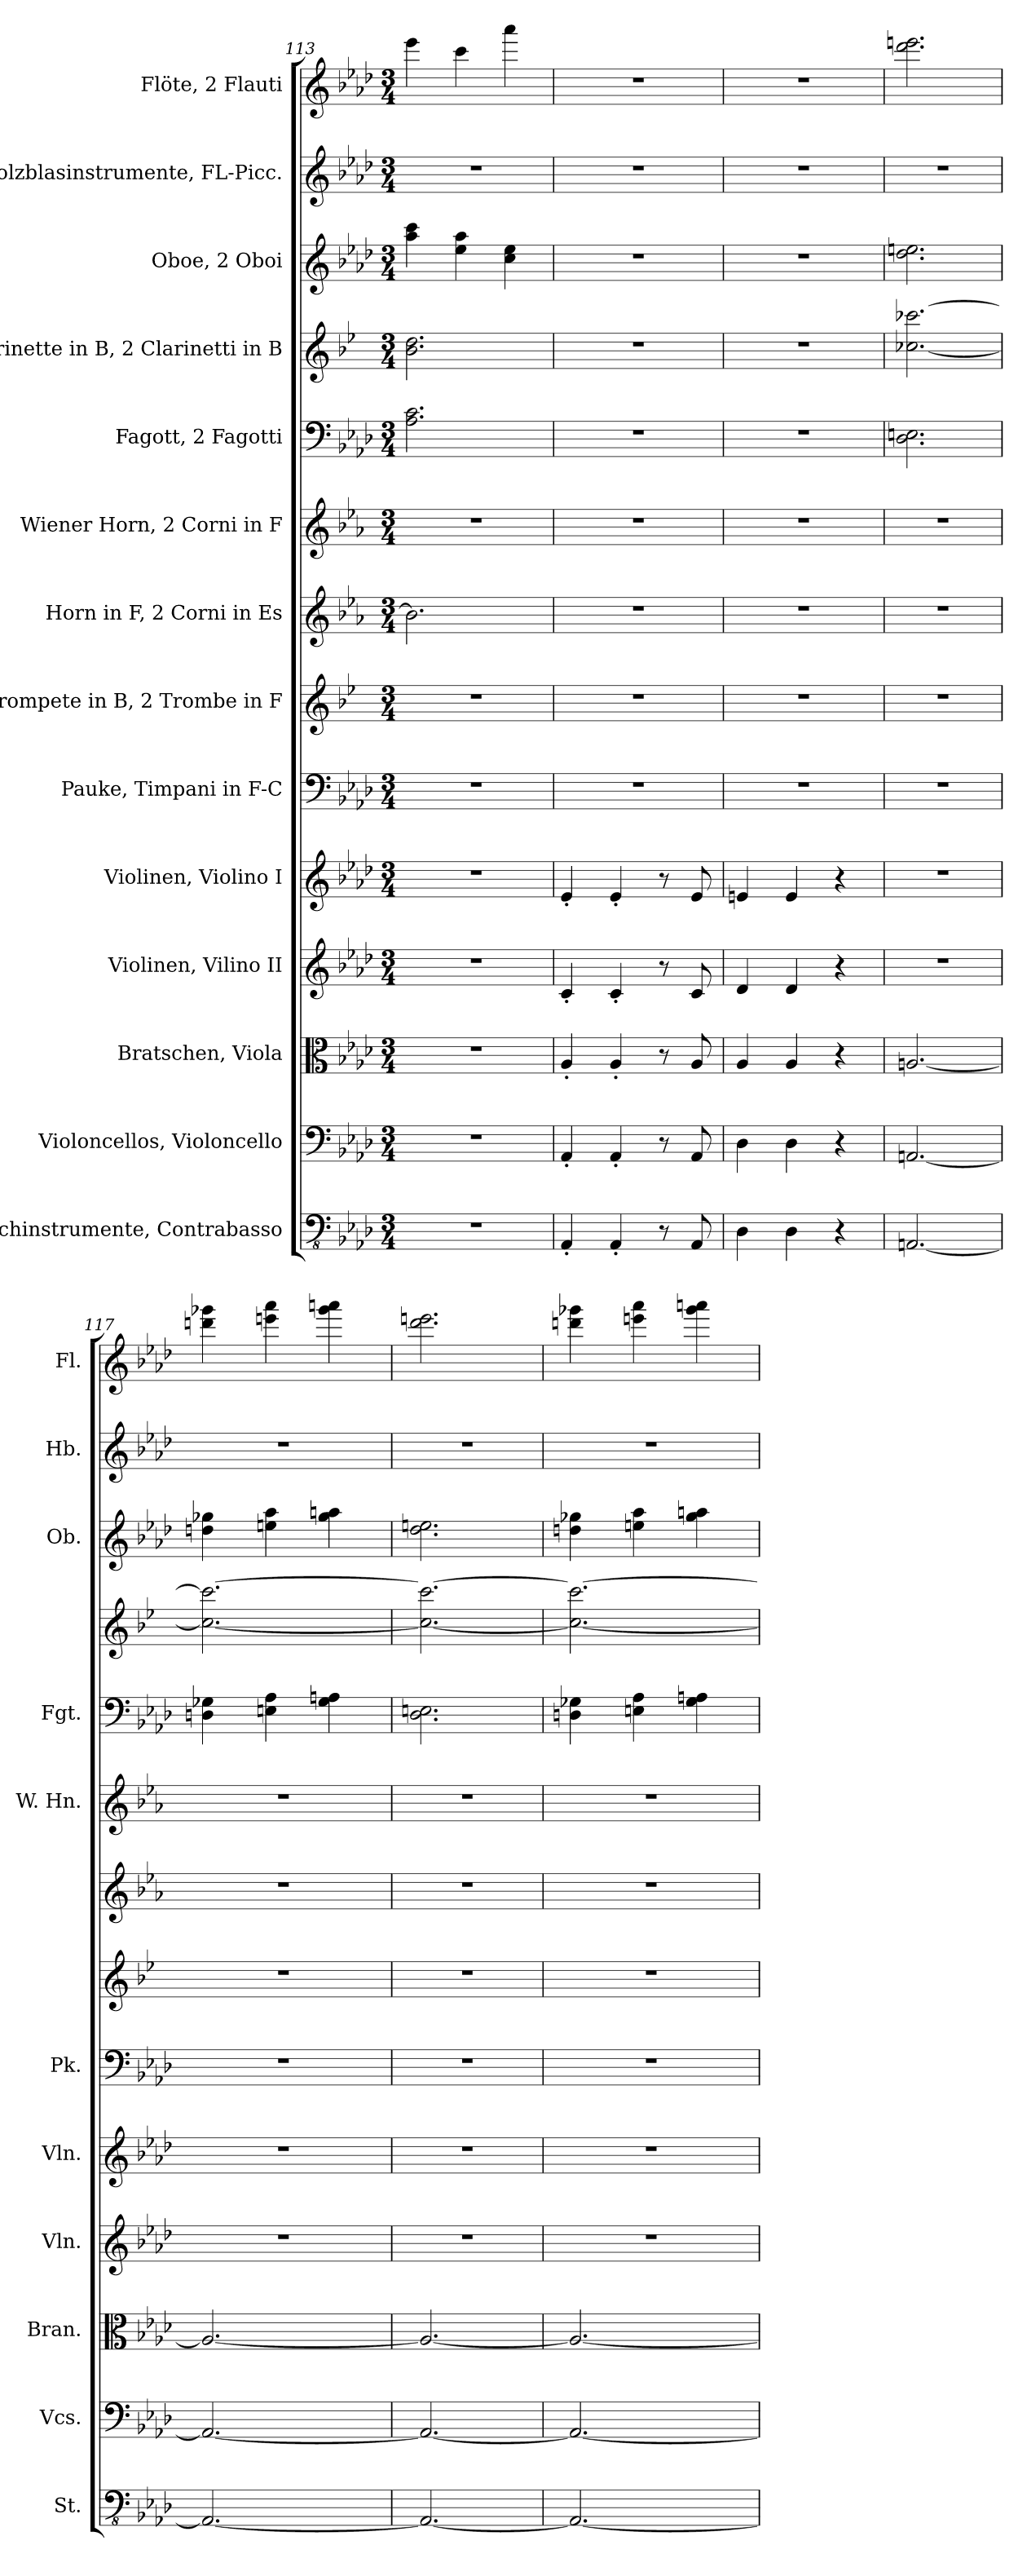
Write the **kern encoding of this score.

**kern	**kern	**kern	**kern	**kern	**kern	**kern	**kern	**kern	**kern	**kern	**kern	**kern	**kern
*part14	*part13	*part12	*part11	*part10	*part9	*part8	*part7	*part6	*part5	*part4	*part3	*part2	*part1
*staff14	*staff13	*staff12	*staff11	*staff10	*staff9	*staff8	*staff7	*staff6	*staff5	*staff4	*staff3	*staff2	*staff1
*I"Streichinstrumente, Contrabasso	*I"Violoncellos, Violoncello	*I"Bratschen, Viola	*I"Violinen, Vilino II	*I"Violinen, Violino I	*I"Pauke, Timpani in F-C	*I"Trompete in B, 2 Trombe in F	*I"Horn in F, 2 Corni in Es	*I"Wiener Horn, 2 Corni in F	*I"Fagott, 2 Fagotti	*I"Klarinette in B, 2 Clarinetti in B	*I"Oboe, 2 Oboi	*I"Holzblasinstrumente, FL-Picc.	*I"Flöte, 2 Flauti
*I'St.	*I'Vcs.	*I'Bran.	*I'Vln.	*I'Vln.	*I'Pk.	*	*	*I'W. Hn.	*I'Fgt.	*	*I'Ob.	*I'Hb.	*I'Fl.
*clefFv4	*clefF4	*clefC3	*clefG2	*clefG2	*clefF4	*clefG2	*clefG2	*clefG2	*clefF4	*clefG2	*clefG2	*clefG2	*clefG2
*	*	*	*	*	*	*ITrd1c2	*ITrd4c7	*ITrd4c7	*	*ITrd1c2	*	*	*
*k[b-e-a-d-]	*k[b-e-a-d-]	*k[b-e-a-d-]	*k[b-e-a-d-]	*k[b-e-a-d-]	*k[b-e-a-d-]	*k[b-e-a-d-]	*k[b-e-a-d-]	*k[b-e-a-d-]	*k[b-e-a-d-]	*k[b-e-a-d-]	*k[b-e-a-d-]	*k[b-e-a-d-]	*k[b-e-a-d-]
*M3/4	*M3/4	*M3/4	*M3/4	*M3/4	*M3/4	*M3/4	*M3/4	*M3/4	*M3/4	*M3/4	*M3/4	*M3/4	*M3/4
=113	=113	=113	=113	=113	=113	=113	=113	=113	=113	=113	=113	=113	=113
2.r	2.r	2.r	2.r	2.r	2.r	2.r	2.e-\]	2.r	2.A-\ 2.c\	2.a-\ 2.cc\	4aa-\ 4ccc\	2.r	4eee-\
.	.	.	.	.	.	.	.	.	.	.	4ee-\ 4aa-\	.	4ccc\
.	.	.	.	.	.	.	.	.	.	.	4cc\ 4ee-\	.	4aaa-\
=114	=114	=114	=114	=114	=114	=114	=114	=114	=114	=114	=114	=114	=114
4AAA-'/	4AA-'/	4A-'/	4c'/	4e-'/	2.r	2.r	2.r	2.r	2.r	2.r	2.r	2.r	2.r
4AAA-'/	4AA-'/	4A-'/	4c'/	4e-'/	.	.	.	.	.	.	.	.	.
8r	8r	8r	8r	8r	.	.	.	.	.	.	.	.	.
8AAA-/	8AA-/	8A-/	8c/	8e-/	.	.	.	.	.	.	.	.	.
=115	=115	=115	=115	=115	=115	=115	=115	=115	=115	=115	=115	=115	=115
4DD-\	4D-\	4A-/	4d-/	4en/	2.r	2.r	2.r	2.r	2.r	2.r	2.r	2.r	2.r
4DD-\	4D-\	4A-/	4d-/	4e/	.	.	.	.	.	.	.	.	.
4r	4r	4r	4r	4r	.	.	.	.	.	.	.	.	.
=116	=116	=116	=116	=116	=116	=116	=116	=116	=116	=116	=116	=116	=116
[2.AAAn/	[2.AAn/	[2.An/	2.r	2.r	2.r	2.r	2.r	2.r	2.D-\ 2.En\	[2.b--X\ [2.bb--X\	2.dd-\ 2.een\	2.r	2.ddd-\ 2.eeen\
!!LO:PB:g=z
=117	=117	=117	=117	=117	=117	=117	=117	=117	=117	=117	=117	=117	=117
2.AAA/_	2.AA/_	2.A/_	2.r	2.r	2.r	2.r	2.r	2.r	4Dn\ 4G-X\	2.b--\_ 2.bb--\_	4ddn\ 4gg-X\	2.r	4dddn\ 4ggg-X\
.	.	.	.	.	.	.	.	.	4En\ 4A-\	.	4een\ 4aa-\	.	4eeen\ 4aaa-\
.	.	.	.	.	.	.	.	.	4G-\ 4An\	.	4gg-\ 4aan\	.	4ggg-\ 4aaan\
=118	=118	=118	=118	=118	=118	=118	=118	=118	=118	=118	=118	=118	=118
2.AAA/_	2.AA/_	2.A/_	2.r	2.r	2.r	2.r	2.r	2.r	2.D-\ 2.En\	2.b--\_ 2.bb--\_	2.dd-\ 2.een\	2.r	2.ddd-\ 2.eeen\
=119	=119	=119	=119	=119	=119	=119	=119	=119	=119	=119	=119	=119	=119
2.AAA/_	2.AA/_	2.A/_	2.r	2.r	2.r	2.r	2.r	2.r	4Dn\ 4G-X\	2.b--\_ 2.bb--\_	4ddn\ 4gg-X\	2.r	4dddn\ 4ggg-X\
.	.	.	.	.	.	.	.	.	4En\ 4A-\	.	4een\ 4aa-\	.	4eeen\ 4aaa-\
.	.	.	.	.	.	.	.	.	4G-\ 4An\	.	4gg-\ 4aan\	.	4ggg-\ 4aaan\
=	=	=	=	=	=	=	=	=	=	=	=	=	=
*-	*-	*-	*-	*-	*-	*-	*-	*-	*-	*-	*-	*-	*-
